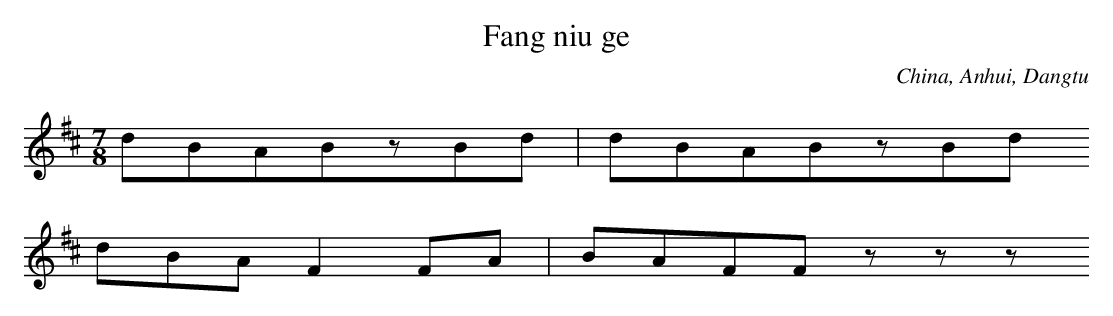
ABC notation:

X:1
T: Fang niu ge
O: China, Anhui, Dangtu
M: 7/8
L: 1/8
K: D
dBABzBd | dBABzBd
dBAF2FA | BAFFzzz
